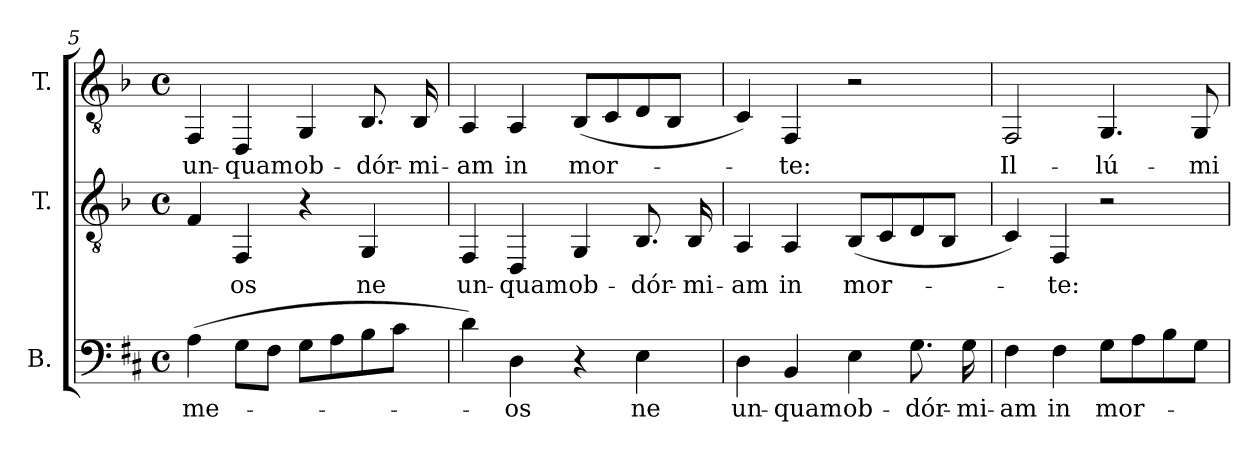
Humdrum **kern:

**kern	**text	**kern	**text	**kern	**text
*part3	*part3	*part2	*part2	*part1	*part1
*staff3	*staff3	*staff2	*staff2	*staff1	*staff1
*I"B.	*	*I"T.	*	*I"T.	*
*clefF4	*	*clefGv2	*	*clefGv2	*
*	*	*ITrd2c3	*	*ITrd2c3	*
*k[f#c#]	*	*k[f#c#]	*	*k[f#c#]	*
*D:	*	*D:	*	*D:	*
*M4/4	*	*M4/4	*	*M4/4	*
*met(c)	*	*met(c)	*	*met(c)	*
=5	=5	=5	=5	=5	=5
!	!LO:LY:b:color=#000000	!	!	!	!
!	!	!	!	!	!LO:LY:b:color=#000000
(4Ai\	me-	4Di/	.	4DDi/	un-
!	!	!	!LO:LY:b:color=#000000	!	!
!	!	!	!	!	!LO:LY:b:color=#000000
8Gi\L	.	4DDi/	-os	4BBBi/	-quam
8F#i\J	.	.	.	.	.
!	!	!	!	!	!LO:LY:b:color=#000000
8Gi\L	.	4r	.	4EEi/	ob-
8Ai\	.	.	.	.	.
!	!	!	!LO:LY:b:color=#000000	!	!
!	!	!	!	!	!LO:LY:b:color=#000000
8Bi\	.	4EEi/	ne	8.GGi/	-dór-
8c#i\J	.	.	.	.	.
!	!	!	!	!	!LO:LY:b:color=#000000
.	.	.	.	16GGi/	-mi-
!!LO:LB:g=z
=6	=6	=6	=6	=6	=6
!	!	!	!LO:LY:b:color=#000000	!	!
!	!	!	!	!	!LO:LY:b:color=#000000
4di\)	.	4DDi/	un-	4FF#i/	-am
!	!LO:LY:b:color=#000000	!	!	!	!
!	!	!	!LO:LY:b:color=#000000	!	!
!	!	!	!	!	!LO:LY:b:color=#000000
4Di\	-os	4BBBi/	-quam	4FF#i/	in
!	!	!	!LO:LY:b:color=#000000	!	!
!	!	!	!	!	!LO:LY:b:color=#000000
4r	.	4EEi/	ob-	(8GGi/L	mor-
.	.	.	.	8AAi/	.
!	!LO:LY:b:color=#000000	!	!	!	!
!	!	!	!LO:LY:b:color=#000000	!	!
4Ei\	ne	8.GGi/	-dór-	8BBi/	.
.	.	.	.	8GGi/J	.
!	!	!	!LO:LY:b:color=#000000	!	!
.	.	16GGi/	-mi-	.	.
=7	=7	=7	=7	=7	=7
!	!LO:LY:b:color=#000000	!	!	!	!
!	!	!	!LO:LY:b:color=#000000	!	!
4Di\	un-	4FF#i/	-am	4AAi/)	.
!	!LO:LY:b:color=#000000	!	!	!	!
!	!	!	!LO:LY:b:color=#000000	!	!
!	!	!	!	!	!LO:LY:b:color=#000000
4BBi/	-quam	4FF#i/	in	4DDi/	-te:
!	!LO:LY:b:color=#000000	!	!	!	!
!	!	!	!LO:LY:b:color=#000000	!	!
4Ei\	ob-	(8GGi/L	mor-	2r	.
.	.	8AAi/	.	.	.
!	!LO:LY:b:color=#000000	!	!	!	!
8.Gi\	-dór-	8BBi/	.	.	.
.	.	8GGi/J	.	.	.
!	!LO:LY:b:color=#000000	!	!	!	!
16Gi\	-mi-	.	.	.	.
=8	=8	=8	=8	=8	=8
!	!LO:LY:b:color=#000000	!	!	!	!
!	!	!	!	!	!LO:LY:b:color=#000000
4F#i\	-am	4AAi/)	.	2DDi/	Il-
!	!LO:LY:b:color=#000000	!	!	!	!
!	!	!	!LO:LY:b:color=#000000	!	!
4F#i\	in	4DDi/	-te:	.	.
!	!LO:LY:b:color=#000000	!	!	!	!
!	!	!	!	!	!LO:LY:b:color=#000000
8Gi\L	mor-	2r	.	4.EEi/	-lú-
8Ai\	.	.	.	.	.
8Bi\	.	.	.	.	.
!	!	!	!	!	!LO:LY:b:color=#000000
8Gi\J	.	.	.	8EEi/	-mi-
=	=	=	=	=	=
*-	*-	*-	*-	*-	*-
